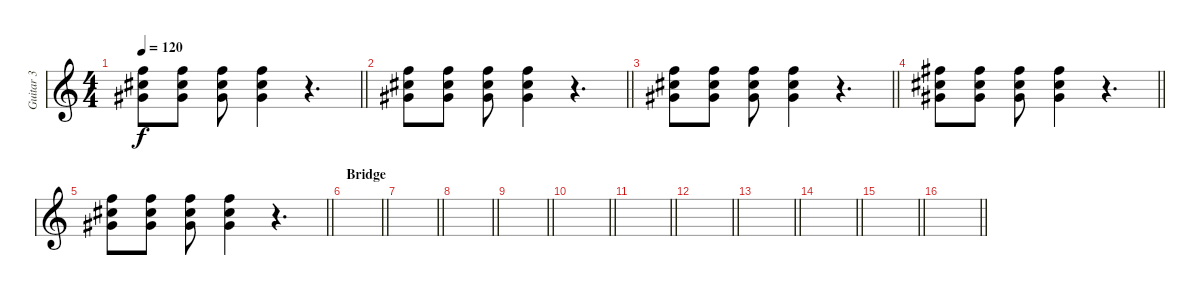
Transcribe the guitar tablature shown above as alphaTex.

\track ("Guitar 3" "Guitar 3") {instrument electricguitarclean}
\staff {score}
\tuning (E4 B3 G3 D3 A2 E2) {hide}
\ts (4 4)
\tempo 120
\clef g2
\barLineRight lightlight
\ks c
(6.2 6.3 6.4).8{dy f} (6.2 6.3 6.4).8 (6.2 6.3 6.4).8 (6.2 6.3 6.4).4 r.4{d} |
\barLineRight lightlight
(6.2 6.3 6.4).8{volume 10} (6.2 6.3 6.4).8 (6.2 6.3 6.4).8 (6.2 6.3 6.4).4 r.4{d} |
\barLineRight lightlight
(6.2 6.3 6.4).8 (6.2 6.3 6.4).8 (6.2 6.3 6.4).8 (6.2 6.3 6.4).4 r.4{d} |
\barLineRight lightlight
(7.2 6.3 6.4).8 (7.2 6.3 6.4).8 (7.2 6.3 6.4).8 (7.2 6.3 6.4).4 r.4{d} |
\barLineRight lightlight
(6.2 6.3 6.4).8 (6.2 6.3 6.4).8 (6.2 6.3 6.4).8 (6.2 6.3 6.4).4 r.4{d} |
\section ("" "Bridge")
\barLineRight lightlight
|
\barLineRight lightlight
|
\barLineRight lightlight
|
\barLineRight lightlight
|
\barLineRight lightlight
|
\barLineRight lightlight
|
\barLineRight lightlight
|
\barLineRight lightlight
|
\barLineRight lightlight
|
\barLineRight lightlight
|
\barLineRight lightlight
